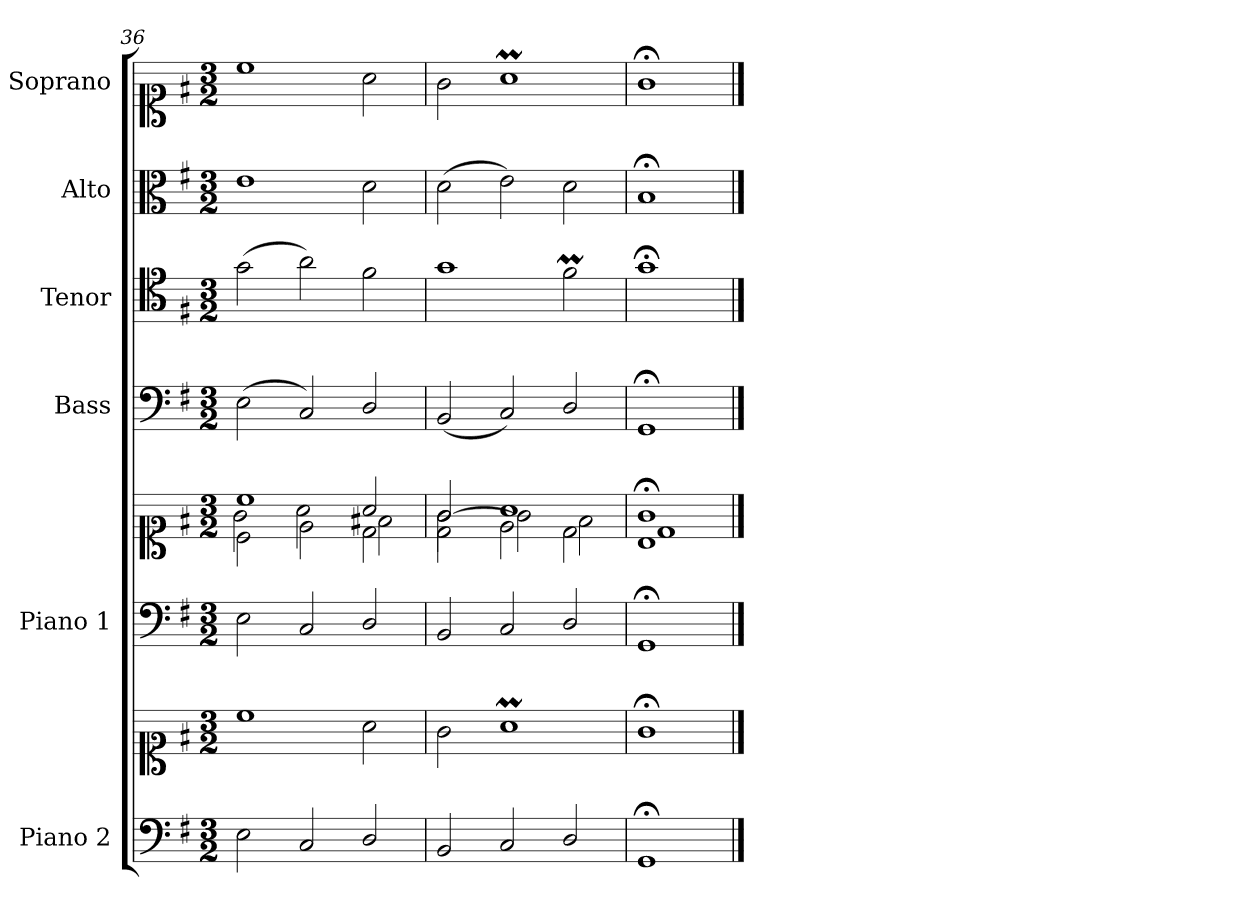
**kern	**kern	**kern	**kern	**kern	**kern	**kern	**kern
*part6	*part6	*part5	*part5	*part4	*part3	*part2	*part1
*staff8	*staff7	*staff6	*staff5	*staff4	*staff3	*staff2	*staff1
*I"Piano 2	*	*I"Piano 1	*	*I"Bass	*I"Tenor	*I"Alto	*I"Soprano
*I'Pno 2	*	*I'Pno 1	*	*I'B.	*I'T.	*I'A.	*I'S.
*clefF4	*clefC1	*clefF4	*clefC1	*clefF4	*clefC4	*clefC3	*clefC1
*	*	*	*	*	*ITrd7c12	*	*
*k[f#]	*k[f#]	*k[f#]	*k[f#]	*k[f#]	*k[f#]	*k[f#]	*k[f#]
*G:	*G:	*G:	*G:	*G:	*G:	*G:	*G:
*M3/2	*M3/2	*M3/2	*M3/2	*M3/2	*M3/2	*M3/2	*M3/2
=36	=36	=36	=36	=36	=36	=36	=36
*	*	*	*^	*	*	*	*
*	*	*	*	*^	*	*	*	*
2E\	1cc\	2E\	1cc/	2c\	2g\	(2E\	(2G\	1e\	1cc\
2C/	.	2C/	.	2e\	2a\	2C/)	2A\)	.	.
2D/	2a\	2D/	2a/	2d\	2f#X\	2D/	2F#\	2d\	2a\
=37	=37	=37	=37	=37	=37	=37	=37	=37	=37
2BB/	2g\	2BB/	2g/	2d\	[<2g\	(2BB/	1G\	(2d\	2g\
2C/	1aM\	2C/	1a/	2e\	2g\]	2C/)	.	2e\)	1aM\
2D/	.	2D/	.	2d\	2f#\	2D/	2F#m\	2d\	.
=38	=38	=38	=38	=38	=38	=38	=38	=38	=38
1GG;/	1g;<\	1GG;/	1g;</	1B\	1d\	1GG;</	1G;<\	1B;</	1g;<\
*	*	*	*v	*v	*v	*	*	*	*
==	==	==	==	==	==	==	==
*-	*-	*-	*-	*-	*-	*-	*-
